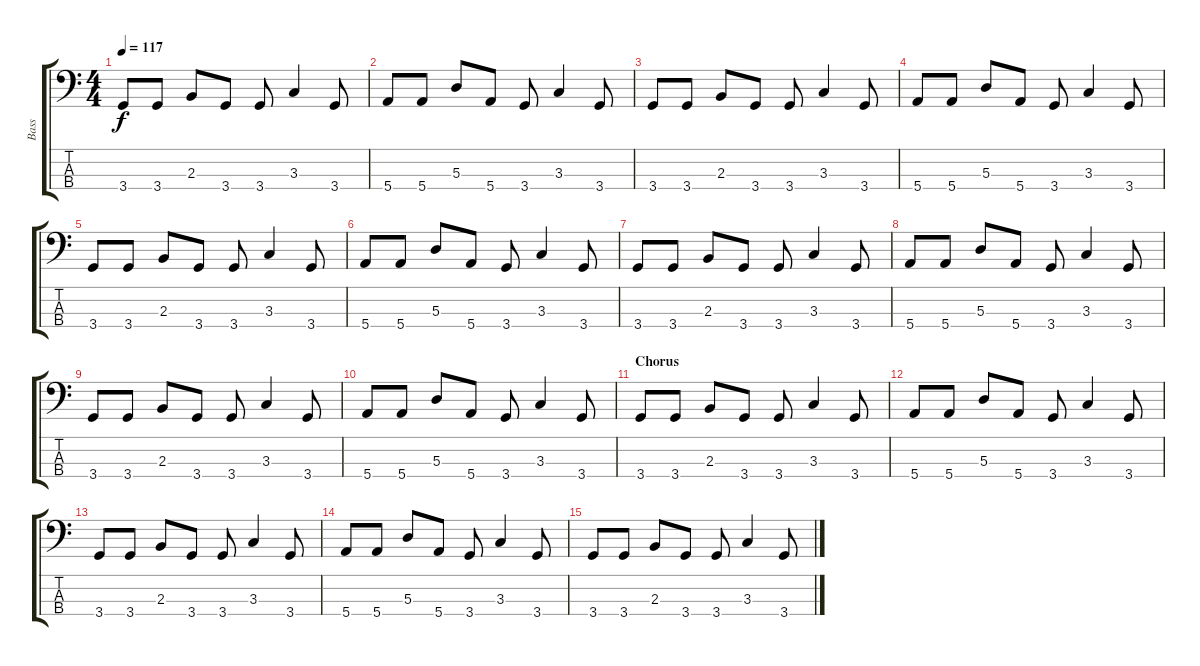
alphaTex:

\track ("Bass" "Bass") {instrument electricbassfinger}
\staff {score tabs}
\tuning (G2 D2 A1 E1) {hide}
\ts (4 4)
\tempo 117
\clef f4
\ks c
3.4.8{dy f} 3.4.8 2.3.8 3.4.8 3.4.8 3.3.4 3.4.8 |
5.4.8 5.4.8 5.3.8 5.4.8 3.4.8 3.3.4 3.4.8 |
3.4.8 3.4.8 2.3.8 3.4.8 3.4.8 3.3.4 3.4.8 |
5.4.8 5.4.8 5.3.8 5.4.8 3.4.8 3.3.4 3.4.8 |
3.4.8 3.4.8 2.3.8 3.4.8 3.4.8 3.3.4 3.4.8 |
5.4.8 5.4.8 5.3.8 5.4.8 3.4.8 3.3.4 3.4.8 |
3.4.8 3.4.8 2.3.8 3.4.8 3.4.8 3.3.4 3.4.8 |
5.4.8 5.4.8 5.3.8 5.4.8 3.4.8 3.3.4 3.4.8 |
3.4.8 3.4.8 2.3.8 3.4.8 3.4.8 3.3.4 3.4.8 |
5.4.8 5.4.8 5.3.8 5.4.8 3.4.8 3.3.4 3.4.8 |
\section ("" "Chorus")
3.4.8 3.4.8 2.3.8 3.4.8 3.4.8 3.3.4 3.4.8 |
5.4.8 5.4.8 5.3.8 5.4.8 3.4.8 3.3.4 3.4.8 |
3.4.8 3.4.8 2.3.8 3.4.8 3.4.8 3.3.4 3.4.8 |
5.4.8 5.4.8 5.3.8 5.4.8 3.4.8 3.3.4 3.4.8 |
3.4.8 3.4.8 2.3.8 3.4.8 3.4.8 3.3.4 3.4.8
